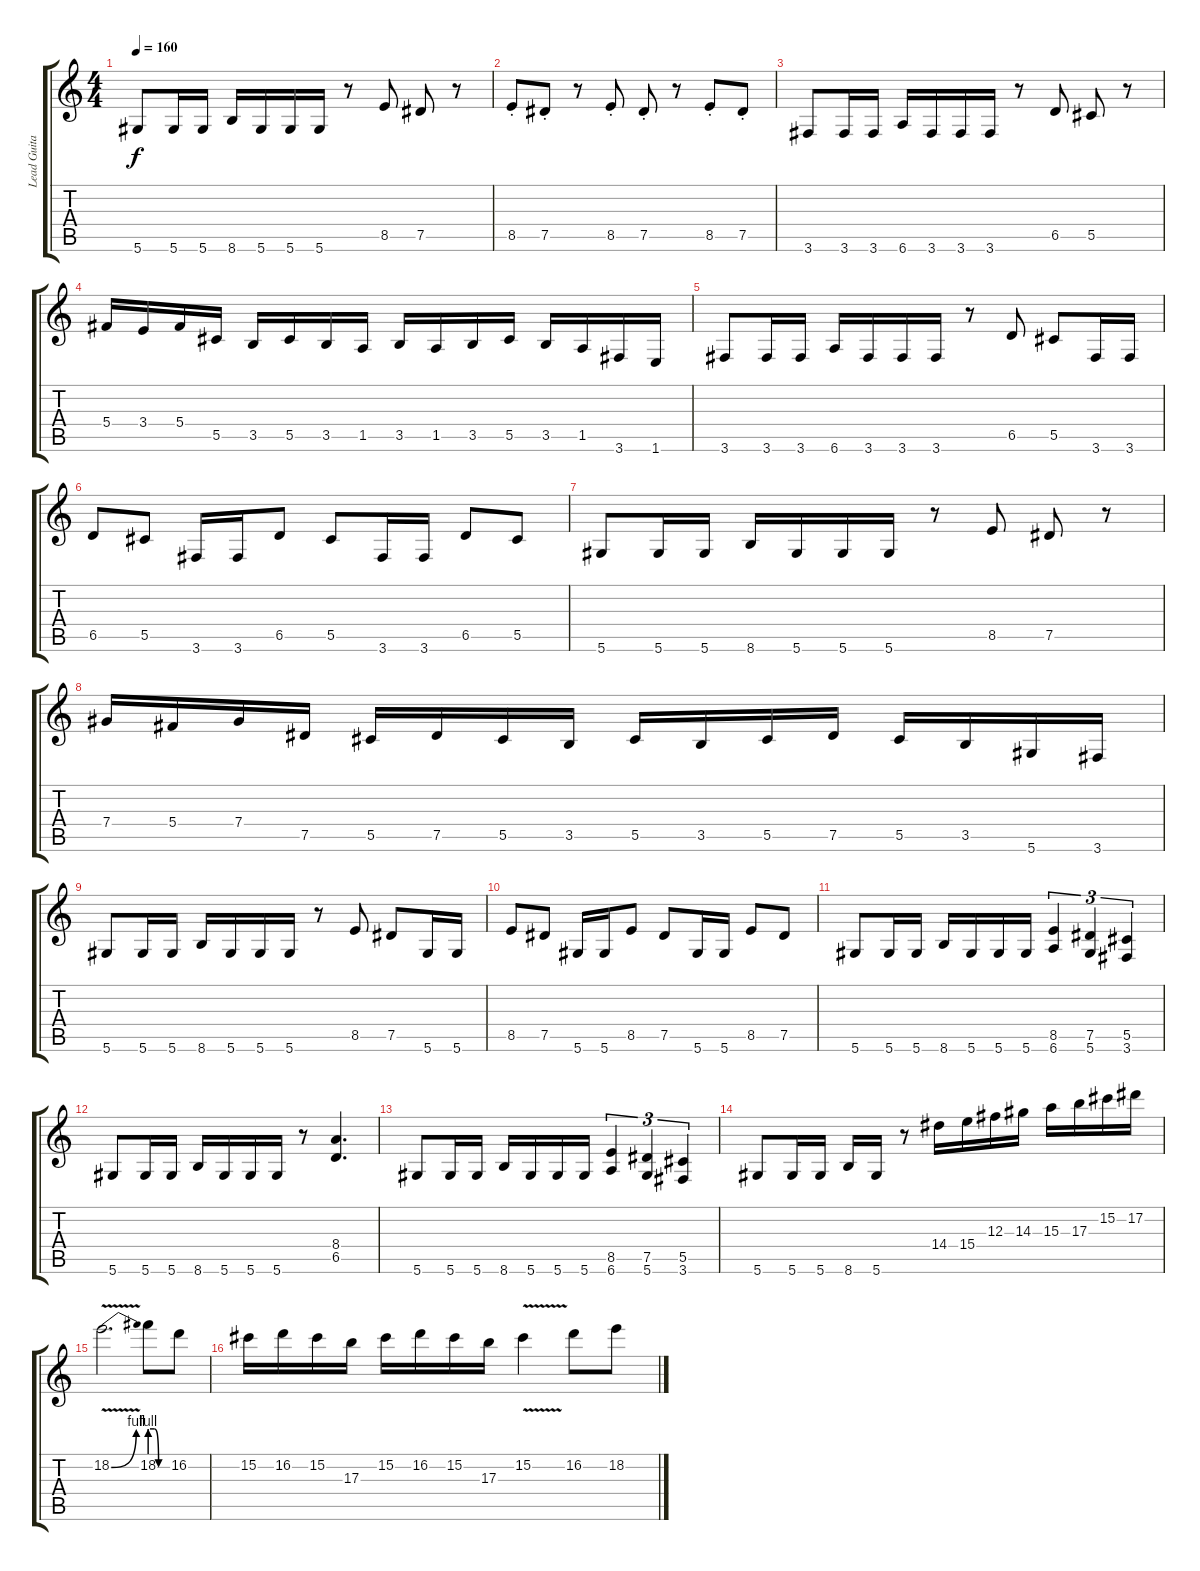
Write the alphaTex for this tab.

\track ("Lead Guitar" "Lead Guita") {instrument distortionguitar}
\staff {score tabs}
\tuning (Eb4 Bb3 Gb3 Db3 Ab2 Eb2) {hide}
\ts (4 4)
\tempo 160
\clef g2
\ks c
5.6.8{dy f} 5.6.16 5.6.16 8.6.16 5.6.16 5.6.16 5.6.16 r.8 8.5.8 7.5.8 r.8 |
8.5{st}.8 7.5{st}.8 r.8 8.5{st}.8 7.5{st}.8 r.8 8.5{st}.8 7.5{st}.8 |
3.6.8 3.6.16 3.6.16 6.6.16 3.6.16 3.6.16 3.6.16 r.8 6.5.8 5.5.8 r.8 |
5.4.16 3.4.16 5.4.16 5.5.16 3.5.16 5.5.16 3.5.16 1.5.16 3.5.16 1.5.16 3.5.16 5.5.16 3.5.16 1.5.16 3.6.16 1.6.16 |
3.6.8 3.6.16 3.6.16 6.6.16 3.6.16 3.6.16 3.6.16 r.8 6.5.8 5.5.8 3.6.16 3.6.16 |
6.5.8 5.5.8 3.6.16 3.6.16 6.5.8 5.5.8 3.6.16 3.6.16 6.5.8 5.5.8 |
5.6.8 5.6.16 5.6.16 8.6.16 5.6.16 5.6.16 5.6.16 r.8 8.5.8 7.5.8 r.8 |
7.4.16 5.4.16 7.4.16 7.5.16 5.5.16 7.5.16 5.5.16 3.5.16 5.5.16 3.5.16 5.5.16 7.5.16 5.5.16 3.5.16 5.6.16 3.6.16 |
5.6.8 5.6.16 5.6.16 8.6.16 5.6.16 5.6.16 5.6.16 r.8 8.5.8 7.5.8 5.6.16 5.6.16 |
8.5.8 7.5.8 5.6.16 5.6.16 8.5.8 7.5.8 5.6.16 5.6.16 8.5.8 7.5.8 |
5.6.8 5.6.16 5.6.16 8.6.16 5.6.16 5.6.16 5.6.16 (8.5 6.6).4{tu (3 2)} (7.5 5.6).4{tu (3 2)} (5.5 3.6).4{tu (3 2)} |
5.6.8 5.6.16 5.6.16 8.6.16 5.6.16 5.6.16 5.6.16 r.8 (8.4 6.5).4{d} |
5.6.8 5.6.16 5.6.16 8.6.16 5.6.16 5.6.16 5.6.16 (8.5 6.6).4{tu (3 2)} (7.5 5.6).4{tu (3 2)} (5.5 3.6).4{tu (3 2)} |
5.6.8 5.6.16 5.6.16 8.6.16 5.6.16 r.8 14.4.16 15.4.16 12.3.16 14.3.16 15.3.16 17.3.16 15.2.16 17.2.16 |
18.2{be (bend 0 0 60 4) v}.2{d} 18.2{be (custom 0 4 15 4 30 0 60 0)}.8 16.2.8 |
15.2.16 16.2.16 15.2.16 17.3.16 15.2.16 16.2.16 15.2.16 17.3.16 15.2{v}.4 16.2.8 18.2.8
